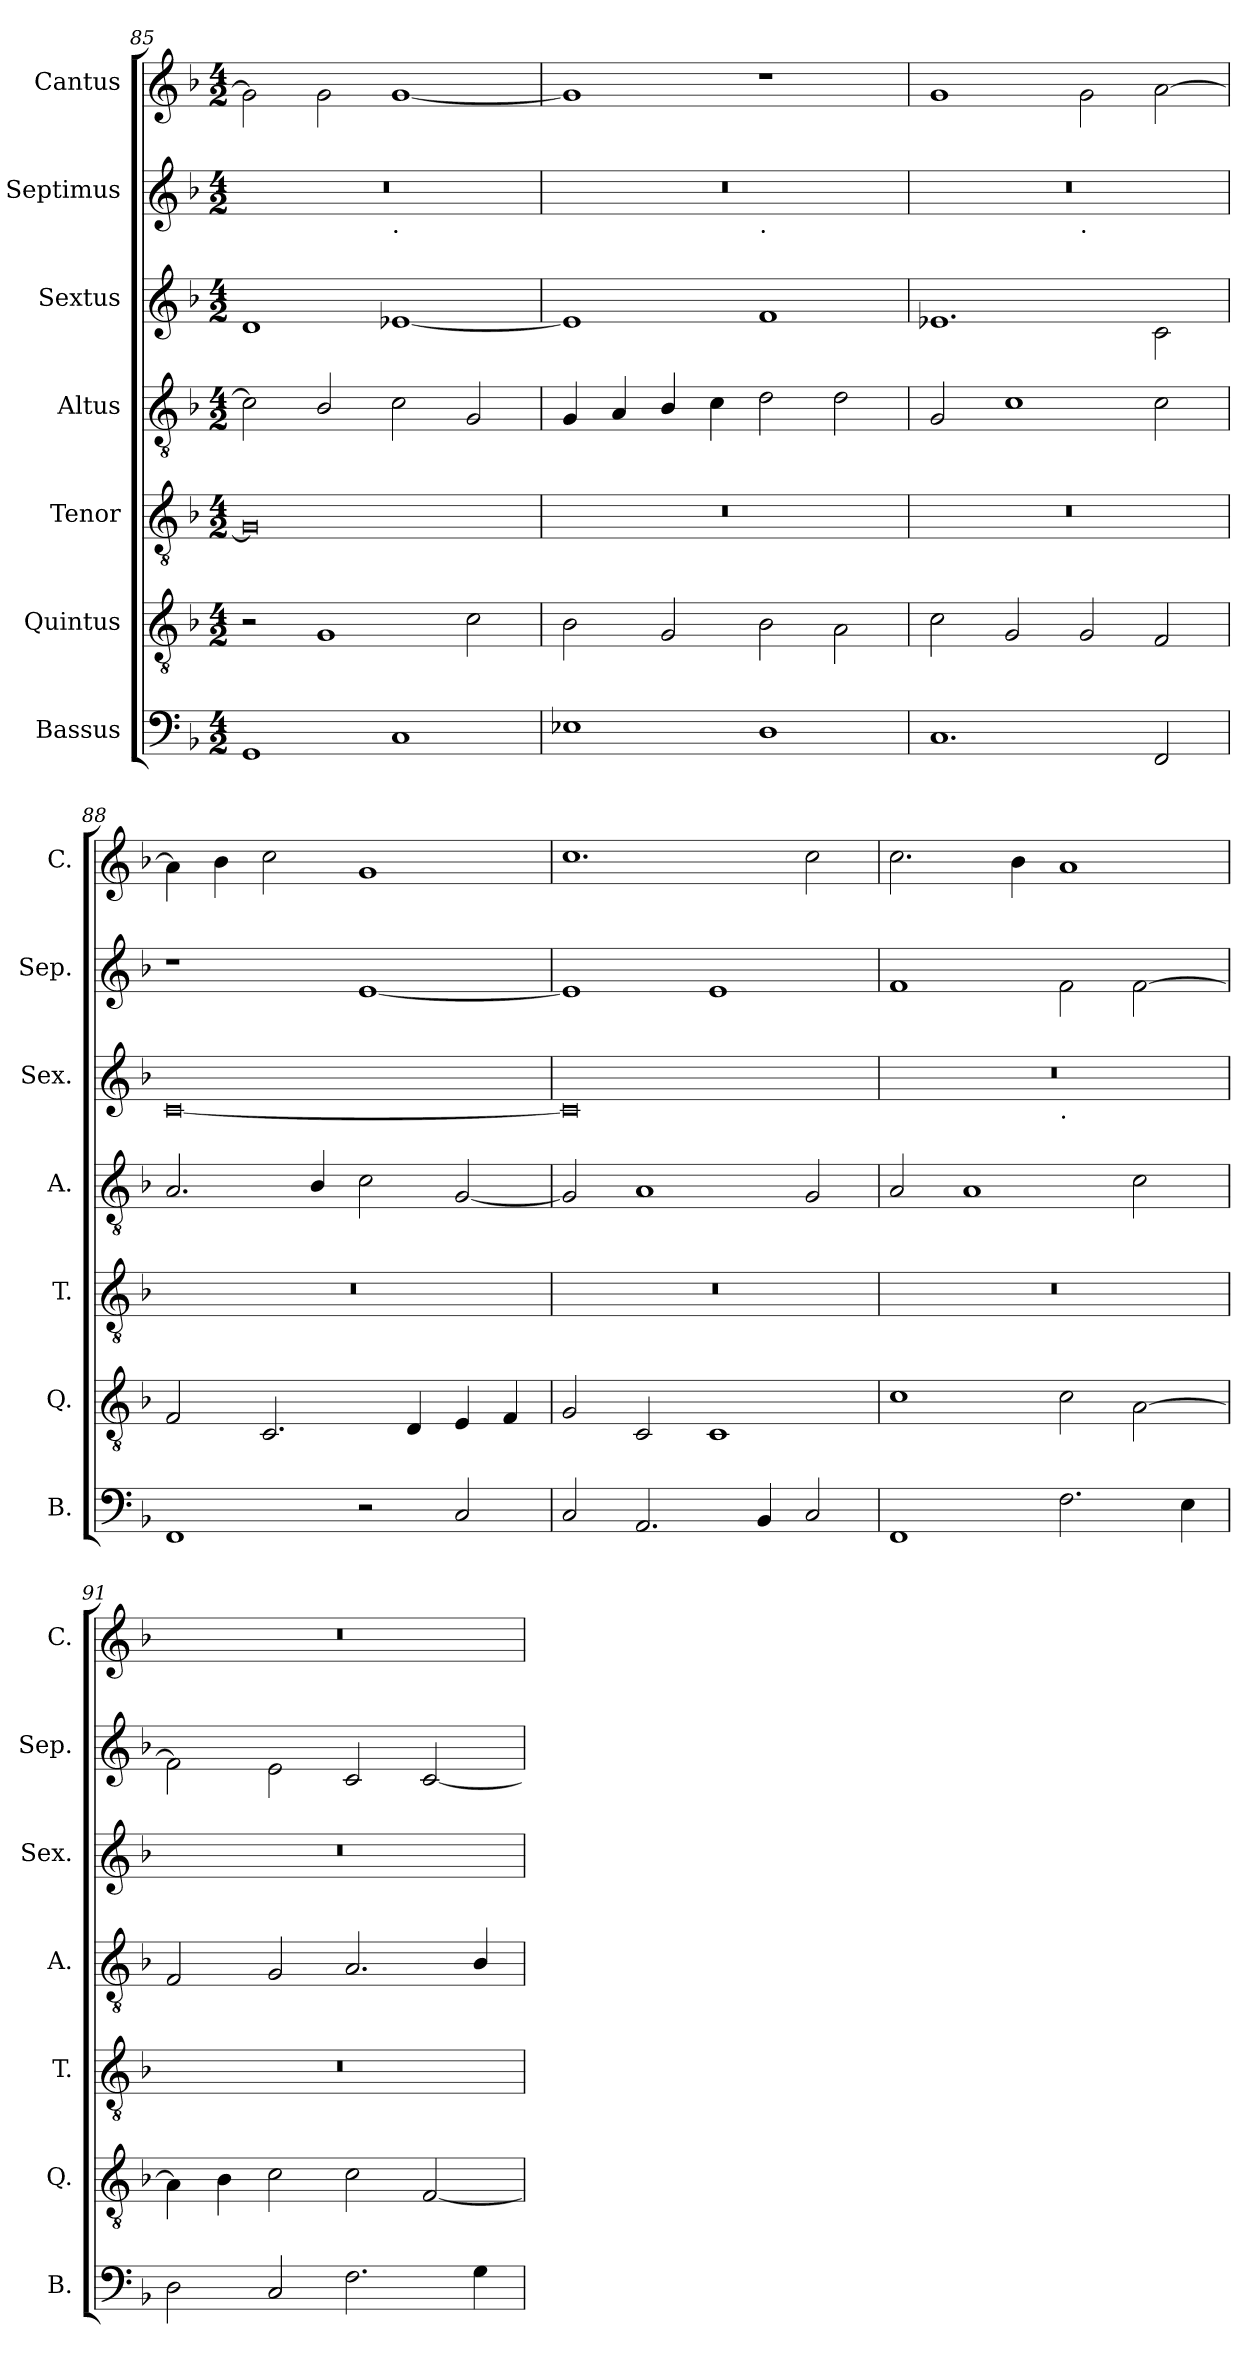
**kern	**kern	**kern	**kern	**kern	**kern	**kern
*part7	*part6	*part5	*part4	*part3	*part2	*part1
*staff7	*staff6	*staff5	*staff4	*staff3	*staff2	*staff1
*I"Bassus	*I"Quintus	*I"Tenor	*I"Altus	*I"Sextus	*I"Septimus	*I"Cantus
*I'B.	*I'Q.	*I'T.	*I'A.	*I'Sex.	*I'Sep.	*I'C.
!!LO:PB:g=z
*clefF4	*clefGv2	*clefGv2	*clefGv2	*clefG2	*clefG2	*clefG2
*k[b-]	*k[b-]	*k[b-]	*k[b-]	*k[b-]	*k[b-]	*k[b-]
*F:	*F:	*F:	*F:	*F:	*F:	*F:
*M4/2	*M4/2	*M4/2	*M4/2	*M4/2	*M4/2	*M4/2
=85	=85	=85	=85	=85	=85	=85
*	*	*	*	*	*^	*
1GG	2r	0G]	2c\]	1d	0r	1ryy	2g\]
.	1G	.	2B-/	.	.	.	2g\
!	!	!	!	!	!	!LO:TX:b:t=.	!
1C	.	.	2c\	[1e-X	.	1ryy	[1g
.	2c\	.	2G/	.	.	.	.
=86	=86	=86	=86	=86	=86	=86	=86
1E-X	2B-\	0r	4G/	1e-]	0r	1ryy	1g]
.	.	.	4A/	.	.	.	.
.	2G/	.	4B-/	.	.	.	.
.	.	.	4c\	.	.	.	.
!	!	!	!	!	!	!LO:TX:b:t=.	!
1D	2B-\	.	2d\	1f	.	1ryy	1r
.	2A\	.	2d\	.	.	.	.
=87	=87	=87	=87	=87	=87	=87	=87
1.C	2c\	0r	2G/	1.e-X	0r	1ryy	1g
.	2G/	.	1c	.	.	.	.
!	!	!	!	!	!	!LO:TX:b:t=.	!
.	2G/	.	.	.	.	1ryy	2g\
2FF/	2F/	.	2c\	2c\	.	.	[2a\
*	*	*	*	*	*v	*v	*
=88	=88	=88	=88	=88	=88	=88
1FF	2F/	0r	2.A/	[0c	1r	4a\]
.	.	.	.	.	.	4b-\
.	2.C/	.	.	.	.	2cc\
.	.	.	4B-/	.	.	.
2r	.	.	2c\	.	[1e	1g
.	4D/	.	.	.	.	.
2C/	4E/	.	[2G/	.	.	.
.	4F/	.	.	.	.	.
=89	=89	=89	=89	=89	=89	=89
2C/	2G/	0r	2G/]	0c]	1e]	1.cc
2.AA/	2C/	.	1A	.	.	.
.	1C	.	.	.	1e	.
4BB-/	.	.	.	.	.	.
2C/	.	.	2G/	.	.	2cc\
=90	=90	=90	=90	=90	=90	=90
*	*	*	*	*^	*	*
1FF	1c	0r	2A/	0r	1ryy	1f	2.cc\
.	.	.	1A	.	.	.	.
.	.	.	.	.	.	.	4b-\
!	!	!	!	!	!LO:TX:b:t=.	!	!
2.F\	2c\	.	.	.	1ryy	2f\	1a
.	[2A\	.	2c\	.	.	[2f\	.
4E\	.	.	.	.	.	.	.
*	*	*	*	*v	*v	*	*
!!LO:LB:g=z
=91	=91	=91	=91	=91	=91	=91
2D\	4A\]	0r	2F/	0r	2f\]	0r
.	4B-\	.	.	.	.	.
2C/	2c\	.	2G/	.	2e\	.
2.F\	2c\	.	2.A/	.	2c/	.
.	[2F/	.	.	.	[2c/	.
4G\	.	.	4B-/	.	.	.
=	=	=	=	=	=	=
*-	*-	*-	*-	*-	*-	*-
